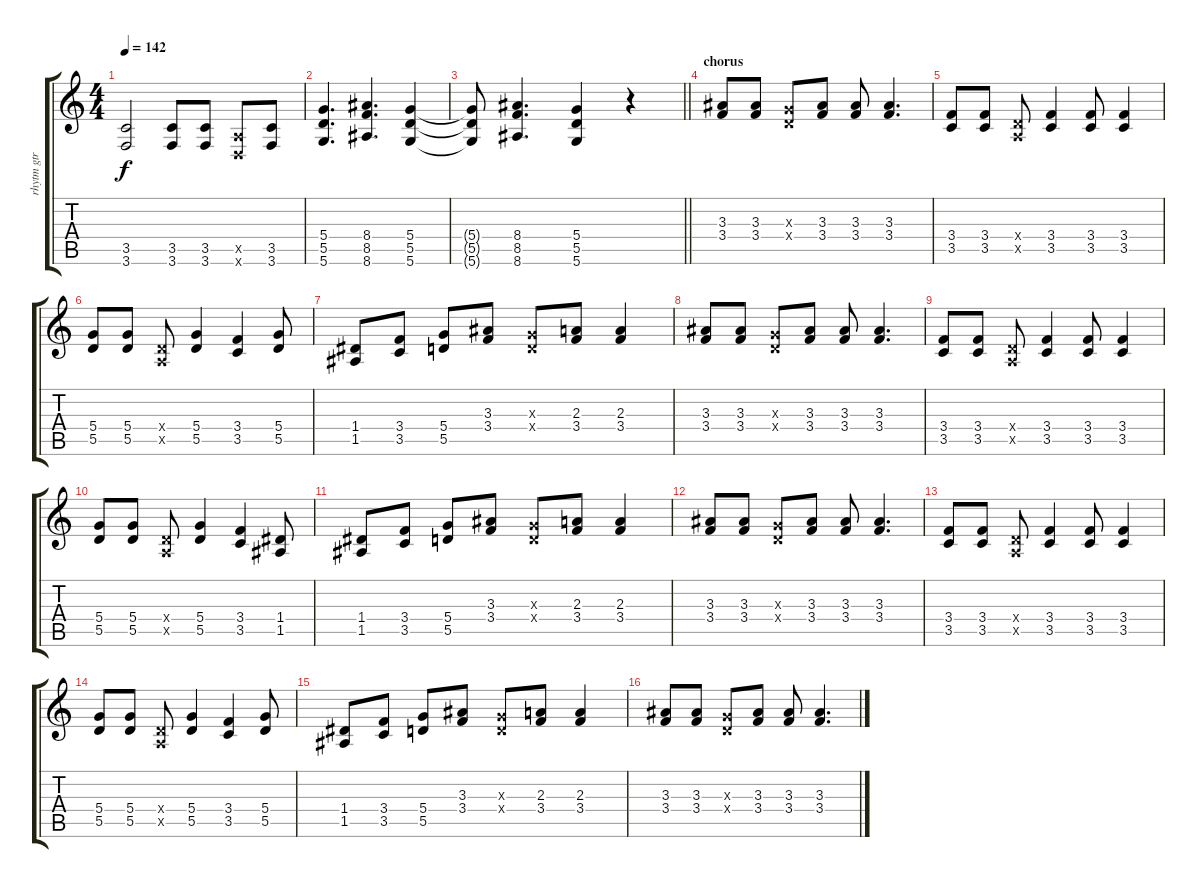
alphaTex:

\track ("rhytm gtr" "rhytm gtr") {instrument distortionguitar}
\staff {score tabs}
\tuning (E4 B3 G3 D3 A2 D2) {hide}
\ts (4 4)
\tempo 142
\clef g2
\ks c
(3.5 3.6).2{dy f} (3.5 3.6).8 (3.5 3.6).8 (0.5{x} 0.6{x}).8 (3.5 3.6).8 |
(5.4 5.5 5.6).4{d volume 12} (8.4 8.5 8.6).4{d} (5.4 5.5 5.6).4 |
\barLineRight lightlight
(5.4{t} 5.5{t} 5.6{t}).8 (8.4 8.5 8.6).4{d} (5.4 5.5 5.6).4 r.4 |
\section ("" "chorus")
(3.3 3.4).8{volume 15} (3.3 3.4).8 (0.3{x} 0.4{x}).8 (3.3 3.4).8 (3.3 3.4).8 (3.3 3.4).4{d} |
(3.4 3.5).8 (3.4 3.5).8 (0.4{x} 0.5{x}).8 (3.4 3.5).4 (3.4 3.5).8 (3.4 3.5).4 |
(5.4 5.5).8 (5.4 5.5).8 (0.4{x} 0.5{x}).8 (5.4 5.5).4 (3.4 3.5).4 (5.4 5.5).8 |
(1.4 1.5).8 (3.4 3.5).8 (5.4 5.5).8 (3.3 3.4).8 (0.3{x} 0.4{x}).8 (2.3 3.4).8 (2.3 3.4).4 |
(3.3 3.4).8 (3.3 3.4).8 (0.3{x} 0.4{x}).8 (3.3 3.4).8 (3.3 3.4).8 (3.3 3.4).4{d} |
(3.4 3.5).8 (3.4 3.5).8 (0.4{x} 0.5{x}).8 (3.4 3.5).4 (3.4 3.5).8 (3.4 3.5).4 |
(5.4 5.5).8 (5.4 5.5).8 (0.4{x} 0.5{x}).8 (5.4 5.5).4 (3.4 3.5).4 (1.4 1.5).8 |
(1.4 1.5).8 (3.4 3.5).8 (5.4 5.5).8 (3.3 3.4).8 (0.3{x} 0.4{x}).8 (2.3 3.4).8 (2.3 3.4).4 |
(3.3 3.4).8 (3.3 3.4).8 (0.3{x} 0.4{x}).8 (3.3 3.4).8 (3.3 3.4).8 (3.3 3.4).4{d} |
(3.4 3.5).8 (3.4 3.5).8 (0.4{x} 0.5{x}).8 (3.4 3.5).4 (3.4 3.5).8 (3.4 3.5).4 |
(5.4 5.5).8 (5.4 5.5).8 (0.4{x} 0.5{x}).8 (5.4 5.5).4 (3.4 3.5).4 (5.4 5.5).8 |
(1.4 1.5).8 (3.4 3.5).8 (5.4 5.5).8 (3.3 3.4).8 (0.3{x} 0.4{x}).8 (2.3 3.4).8 (2.3 3.4).4 |
(3.3 3.4).8 (3.3 3.4).8 (0.3{x} 0.4{x}).8 (3.3 3.4).8 (3.3 3.4).8 (3.3 3.4).4{d}
